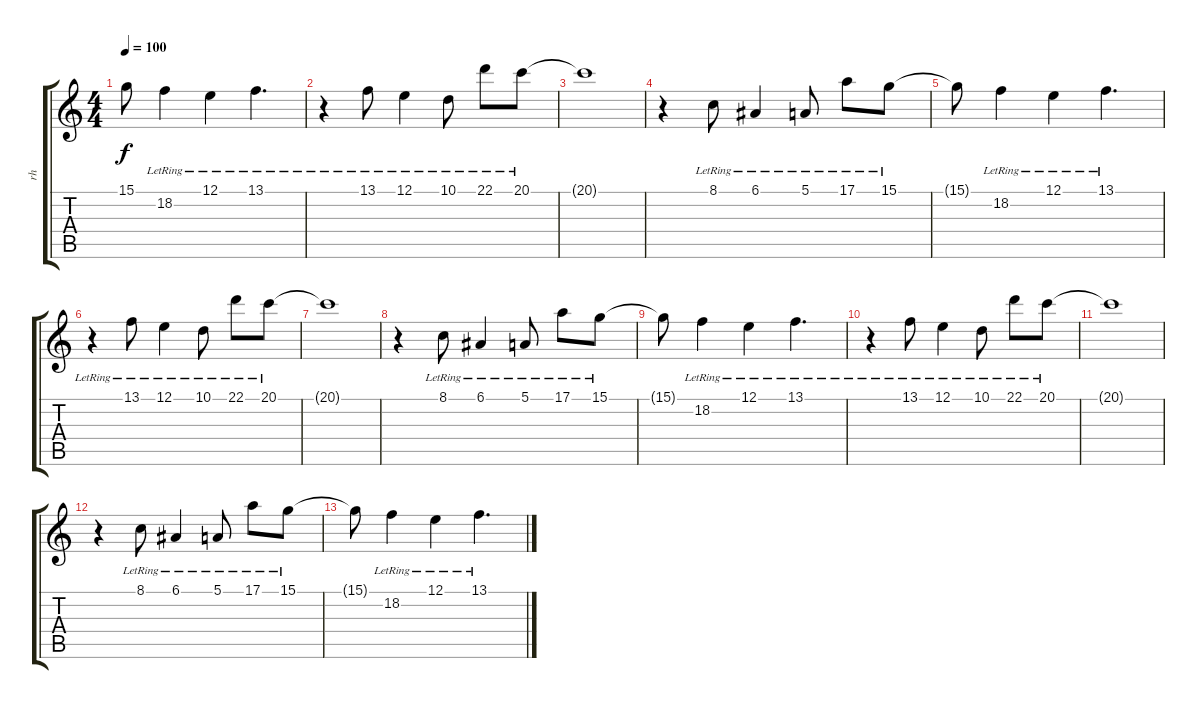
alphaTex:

\track ("rh" "rh") {instrument acousticgrandpiano}
\staff {score tabs}
\tuning (E4 B3 G3 D3 A2 E2) {hide}
\ts (4 4)
\tempo 100
\clef g2
\ks c
15.1{t}.8{dy f} 18.2{lr}.4 12.1{lr}.4 13.1{lr}.4{d} |
r.4 13.1{lr}.8 12.1{lr}.4 10.1{lr}.8 22.1{lr}.8 20.1{lr}.8 |
20.1{t}.1 |
r.4 8.1{lr}.8 6.1{lr}.4 5.1{lr}.8 17.1{lr}.8 15.1{lr}.8 |
15.1{t}.8 18.2{lr}.4 12.1{lr}.4 13.1{lr}.4{d} |
r.4 13.1{lr}.8 12.1{lr}.4 10.1{lr}.8 22.1{lr}.8 20.1{lr}.8 |
20.1{t}.1 |
r.4 8.1{lr}.8 6.1{lr}.4 5.1{lr}.8 17.1{lr}.8 15.1{lr}.8 |
15.1{t}.8 18.2{lr}.4 12.1{lr}.4 13.1{lr}.4{d} |
r.4 13.1{lr}.8 12.1{lr}.4 10.1{lr}.8 22.1{lr}.8 20.1{lr}.8 |
20.1{t}.1 |
r.4 8.1{lr}.8 6.1{lr}.4 5.1{lr}.8 17.1{lr}.8 15.1{lr}.8 |
15.1{t}.8 18.2{lr}.4 12.1{lr}.4 13.1{lr}.4{d}
